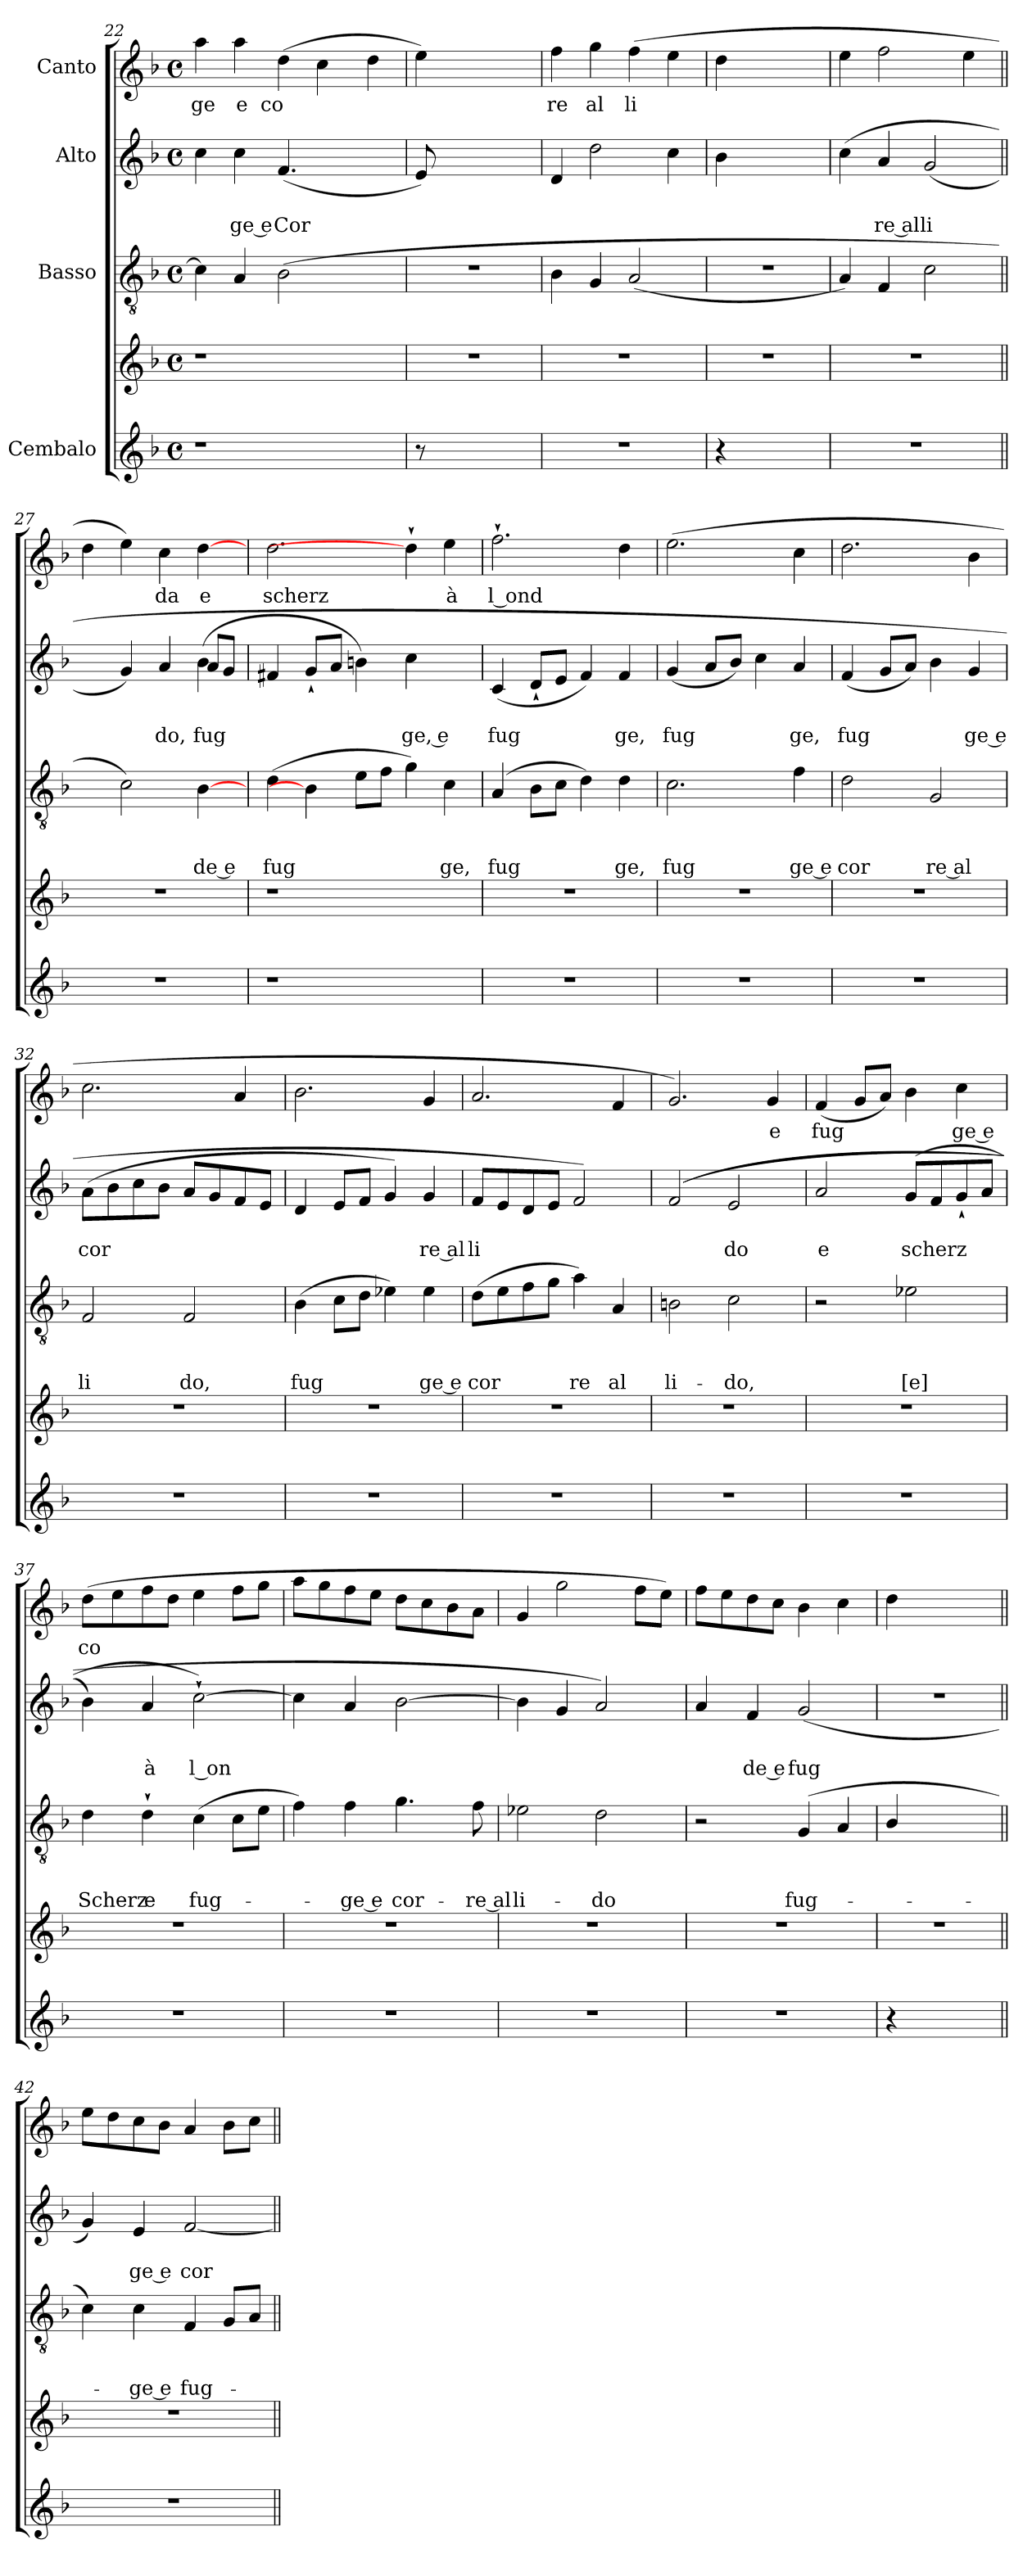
**kern	**kern	**kern	**text	**text	**text	**kern	**text	**text	**kern	**text
*part4	*part4	*part3	*part3	*part3	*part3	*part2	*part2	*part2	*part1	*part1
*staff5	*staff4	*staff3	*staff3	*staff3	*staff3	*staff2	*staff2	*staff2	*staff1	*staff1
*I"Cembalo	*	*I"Basso	*	*	*	*I"Alto	*	*	*I"Canto	*
*clefG2	*clefG2	*clefGv2	*	*	*	*clefG2	*	*	*clefG2	*
*k[b-]	*k[b-]	*k[b-]	*	*	*	*k[b-]	*	*	*k[b-]	*
*F:	*F:	*F:	*	*	*	*F:	*	*	*F:	*
*M4/4	*M4/4	*M4/4	*	*	*	*M4/4	*	*	*M4/4	*
*met(c)	*met(c)	*met(c)	*	*	*	*met(c)	*	*	*met(c)	*
=22	=22	=22	=22	=22	=22	=22	=22	=22	=22	=22
!	!	!	!	!	!	!	!	!	!	!LO:LY:b
1r	1r	4c\]	.	.	.	4cc\	.	.	4aa\	ge
!	!	!	!	!	!	!	!	!LO:LY:b:rj	!	!LO:LY:b
.	.	4A/	.	.	.	4cc\	.	ge e	4aa\	e
!	!	!	!	!	!	!	!	!LO:LY:b	!	!LO:LY:b
.	.	(>2B-\	.	.	.	(4.f/	.	Cor	(>4dd\	co
.	.	.	.	.	.	.	.	.	4cc\	.
.	.	.	.	.	.	4.ryy	.	.	.	.
4ryy	4ryy	4ryy	.	.	.	.	.	.	4dd\	.
=23	=23	=23	=23	=23	=23	=23	=23	=23	=23	=23
8r	1r	1r	.	.	.	8e/)	.	.	4ee\)	.
2..ryy	.	.	.	.	.	2..ryy	.	.	.	.
.	.	.	.	.	.	.	.	.	2.ryy	.
!!LO:PB:g=z
=24	=24	=24	=24	=24	=24	=24	=24	=24	=24	=24
!	!	!	!	!	!	!	!	!	!	!LO:LY:b
1r	1r	4B-\	.	.	.	4d/	.	.	4ff\	re
!	!	!	!	!	!	!	!	!	!	!LO:LY:b
.	.	4G/	.	.	.	2dd\	.	.	4gg\	al
!	!	!	!	!	!	!	!	!	!	!LO:LY:b
.	.	(<2A/	.	.	.	.	.	.	(>4ff\	li
.	.	.	.	.	.	4cc\	.	.	4ee\	.
=25	=25	=25	=25	=25	=25	=25	=25	=25	=25	=25
4r	1r	1r	.	.	.	4b-\	.	.	4dd\	.
2.ryy	.	.	.	.	.	2.ryy	.	.	2.ryy	.
=26	=26	=26	=26	=26	=26	=26	=26	=26	=26	=26
1r	1r	4A/)	.	.	.	(<4cc\	.	.	4ee\	.
!	!	!	!	!	!	!	!	!LO:LY:b:rj	!	!
.	.	4F/	.	.	.	4a/	.	re al	2ff\	.
!	!	!	!	!	!	!	!	!LO:LY:b	!	!
.	.	2c\	.	.	.	(<2g/	.	li	.	.
.	.	.	.	.	.	.	.	.	4ee\	.
=27||	=27||	=27||	=27||	=27||	=27||	=27||	=27||	=27||	=27||	=27||
*	*	*	*	*	*	*^	*	*	*	*
1r	1r	4ryy	.	.	.	4ryy	2.ryy	.	.	4dd\	.
.	.	2c\)	.	.	.	4g/)	.	.	.	4ee\)	.
!	!	!	!	!	!	!	!	!	!LO:LY:b	!	!LO:LY:b
.	.	.	.	.	.	4a/	.	.	do,	4cc\	da
!	!	!	!	!	!LO:LY:b:rj	!	!	!	!LO:LY:b	!	!LO:LY:b:rj
.	.	[4B-\	.	.	de e	(>4b-\	8a/L	.	fug	[4dd\	e
.	.	.	.	.	.	.	8g/J	.	.	.	.
=28	=28	=28	=28	=28	=28	=28	=28	=28	=28	=28	=28
!	!	!	!	!	!LO:LY:b	!	!	!	!	!	!LO:LY:b
*	*	*	*	*	*	*v	*v	*	*	*	*
1r	1r	(>4d\	.	.	fug	4f#X/	.	.	2.dd\	scherz
.	.	4B-\]	.	.	.	8g`</L	.	.	.	.
.	.	.	.	.	.	8a/J	.	.	.	.
.	.	8e\L	.	.	.	4bn\)	.	.	.	.
.	.	8f\J	.	.	.	.	.	.	.	.
!	!	!	!	!	!	!	!	!LO:LY:b:rj	!	!
.	.	4g\)	.	.	.	4cc\	.	ge, e	4dd`>\]	.
!	!	!	!	!	!LO:LY:b	!	!	!	!	!LO:LY:b
4ryy	4ryy	4c\	.	.	ge,	4ryy	.	.	4ee\	à
=29	=29	=29	=29	=29	=29	=29	=29	=29	=29	=29
!	!	!	!	!	!LO:LY:b	!	!	!LO:LY:b	!	!LO:LY:b:rj
1r	1r	(4A/	.	.	fug	(<4c/	.	fug	2.ff`>\	l ond
.	.	8B-\L	.	.	.	8d`</L	.	.	.	.
.	.	8c\J	.	.	.	8e/J	.	.	.	.
.	.	4d\)	.	.	.	4f/)	.	.	.	.
!	!	!	!	!	!LO:LY:b	!	!	!LO:LY:b	!	!
.	.	4d\	.	.	ge,	4f/	.	ge,	4dd\	.
!!LO:LB:g=z
=30	=30	=30	=30	=30	=30	=30	=30	=30	=30	=30
!	!	!	!	!	!LO:LY:b	!	!	!LO:LY:b	!	!
1r	1r	2.c\	.	.	fug	(4g/	.	fug	(>2.ee\	.
.	.	.	.	.	.	8a/L	.	.	.	.
.	.	.	.	.	.	8b-/J)	.	.	.	.
.	.	.	.	.	.	4cc\	.	.	.	.
!	!	!	!	!	!LO:LY:b:rj	!	!	!LO:LY:b	!	!
.	.	4f\	.	.	ge e	4a/	.	ge,	4cc\	.
=31	=31	=31	=31	=31	=31	=31	=31	=31	=31	=31
!	!	!	!	!	!LO:LY:b	!	!	!LO:LY:b	!	!
1r	1r	2d\	.	.	cor	(4f/	.	fug	2.dd\	.
.	.	.	.	.	.	8g/L	.	.	.	.
.	.	.	.	.	.	8a/J)	.	.	.	.
!	!	!	!	!	!LO:LY:b:rj	!	!	!	!	!
.	.	2G/	.	.	re al	4b-\	.	.	.	.
!	!	!	!	!	!	!	!	!LO:LY:b:rj	!	!
.	.	.	.	.	.	4g/	.	ge e	4b-\	.
=32	=32	=32	=32	=32	=32	=32	=32	=32	=32	=32
!	!	!	!	!	!LO:LY:b	!	!	!LO:LY:b	!	!
1r	1r	2F/	.	.	li	(>8a\L	.	cor	2.cc\	.
.	.	.	.	.	.	8b-\	.	.	.	.
.	.	.	.	.	.	8cc\	.	.	.	.
.	.	.	.	.	.	8b-\J	.	.	.	.
!	!	!	!	!	!LO:LY:b	!	!	!	!	!
.	.	2F/	.	.	do,	8a/L	.	.	.	.
.	.	.	.	.	.	8g/	.	.	.	.
.	.	.	.	.	.	8f/	.	.	4a/	.
.	.	.	.	.	.	8e/J	.	.	.	.
=33	=33	=33	=33	=33	=33	=33	=33	=33	=33	=33
!	!	!	!	!	!LO:LY:b	!	!	!	!	!
1r	1r	(>4B-\	.	.	fug	4d/	.	.	2.b-\	.
.	.	8c\L	.	.	.	8e/L	.	.	.	.
.	.	8d\J	.	.	.	8f/J	.	.	.	.
.	.	4e-X\)	.	.	.	4g/)	.	.	.	.
!	!	!	!	!	!LO:LY:b:rj	!	!	!LO:LY:b:rj	!	!
.	.	4e-\	.	.	ge e	4g/	.	re al	4g/	.
=34	=34	=34	=34	=34	=34	=34	=34	=34	=34	=34
!	!	!	!	!	!LO:LY:b	!	!	!LO:LY:b	!	!
1r	1r	(>8d\L	.	.	cor	8f/L	.	li	2.a/	.
.	.	8e\	.	.	.	8e/	.	.	.	.
.	.	8f\	.	.	.	8d/	.	.	.	.
.	.	8g\J	.	.	.	8e/J	.	.	.	.
!	!	!	!	!	!LO:LY:b	!	!	!	!	!
.	.	4a\)	.	.	re	2f/)	.	.	.	.
!	!	!	!	!	!LO:LY:b	!	!	!	!	!
.	.	4A/	.	.	al	.	.	.	4f/	.
!!LO:LB:g=z
=35	=35	=35	=35	=35	=35	=35	=35	=35	=35	=35
!	!	!	!	!	!LO:LY:b	!	!	!	!	!
1r	1r	2Bn\	.	.	li-	(<(<2f/	.	.	2.g/)	.
!	!	!	!	!	!LO:LY:b	!	!	!LO:LY:b	!	!
.	.	2c\	.	.	-do,	2e/	.	do	.	.
!	!	!	!	!	!	!	!	!	!	!LO:LY:b
.	.	.	.	.	.	.	.	.	4g/	e
=36	=36	=36	=36	=36	=36	=36	=36	=36	=36	=36
!	!	!	!	!	!	!	!	!LO:LY:b	!	!LO:LY:b
1r	1r	2r	.	.	.	2a/	.	e	(4f/	fug
.	.	.	.	.	.	.	.	.	8g/L	.
.	.	.	.	.	.	.	.	.	8a/J)	.
!	!	!	!	!	!LO:LY:b	!	!	!LO:LY:b	!	!
.	.	2e-X\	.	.	[e]	(>8g/L	.	scherz	4b-\	.
.	.	.	.	.	.	8f/	.	.	.	.
!	!	!	!	!	!	!	!	!	!	!LO:LY:b:rj
.	.	.	.	.	.	8g`</	.	.	4cc\	ge e
.	.	.	.	.	.	8a/J	.	.	.	.
=37	=37	=37	=37	=37	=37	=37	=37	=37	=37	=37
!	!	!	!	!	!LO:LY:b	!	!	!	!	!LO:LY:b
1r	1r	4d\	.	.	Scherz	4b-\)	.	.	(>8dd\L	co
.	.	.	.	.	.	.	.	.	8ee\	.
!	!	!	!	!	!LO:LY:b	!	!	!LO:LY:b	!	!
.	.	4d`>\	.	.	e	4a/	.	à	8ff\	.
.	.	.	.	.	.	.	.	.	8dd\J	.
!	!	!	!	!	!LO:LY:b	!	!	!LO:LY:b:rj	!	!
.	.	(>4c\	.	.	fug-	[>2cc`>\)	.	l on	4ee\	.
.	.	8c\L	.	.	.	.	.	.	8ff\L	.
.	.	8e\J	.	.	.	.	.	.	8gg\J	.
=38	=38	=38	=38	=38	=38	=38	=38	=38	=38	=38
1r	1r	4f\)	.	.	.	4cc\]	.	.	8aa\L	.
.	.	.	.	.	.	.	.	.	8gg\	.
!	!	!	!	!	!LO:LY:b:rj	!	!	!	!	!
.	.	4f\	.	.	-ge e	4a/	.	.	8ff\	.
.	.	.	.	.	.	.	.	.	8ee\J	.
!	!	!	!	!	!LO:LY:b	!	!	!	!	!
.	.	4.g\	.	.	cor-	[>2b-\	.	.	8dd\L	.
.	.	.	.	.	.	.	.	.	8cc\	.
.	.	.	.	.	.	.	.	.	8b-\	.
!	!	!	!	!	!LO:LY:b:rj	!	!	!	!	!
.	.	8f\	.	.	-re al	.	.	.	8a\J	.
=39	=39	=39	=39	=39	=39	=39	=39	=39	=39	=39
!	!	!	!	!	!LO:LY:b	!	!	!	!	!
1r	1r	2e-X\	.	.	li-	4b-\]	.	.	4g/	.
.	.	.	.	.	.	4g/	.	.	2gg\	.
!	!	!	!	!	!LO:LY:b	!	!	!	!	!
.	.	2d\	.	.	-do	2a/)	.	.	.	.
.	.	.	.	.	.	.	.	.	8ff\L	.
.	.	.	.	.	.	.	.	.	8ee\J)	.
!!LO:LB:g=z
=40	=40	=40	=40	=40	=40	=40	=40	=40	=40	=40
1r	1r	2r	.	.	.	4a/	.	.	8ff\L	.
.	.	.	.	.	.	.	.	.	8ee\	.
!	!	!	!	!	!	!	!	!LO:LY:b:rj	!	!
.	.	.	.	.	.	4f/	.	de e	8dd\	.
.	.	.	.	.	.	.	.	.	8cc\J	.
!	!	!	!	!	!LO:LY:b	!	!	!LO:LY:b	!	!
.	.	(4G/	.	.	fug-	(<2g/	.	fug	4b-\	.
.	.	4A/	.	.	.	.	.	.	4cc\	.
=41	=41	=41	=41	=41	=41	=41	=41	=41	=41	=41
4r	1r	4B-/	.	.	.	1r	.	.	4dd\	.
2.ryy	.	2.ryy	.	.	.	.	.	.	2.ryy	.
=42||	=42||	=42||	=42||	=42||	=42||	=42||	=42||	=42||	=42||	=42||
1r	1r	4c\)	.	.	.	4g/)	.	.	8ee\L	.
.	.	.	.	.	.	.	.	.	8dd\	.
!	!	!	!	!	!LO:LY:b:rj	!	!	!LO:LY:b:rj	!	!
.	.	4c\	.	.	-ge e	4e/	.	ge e	8cc\	.
.	.	.	.	.	.	.	.	.	8b-\J	.
!	!	!	!	!	!LO:LY:b	!	!	!LO:LY:b	!	!
.	.	4F/	.	.	fug-	[<2f/	.	cor	4a/	.
.	.	8G/L	.	.	.	.	.	.	8b-\L	.
.	.	8A/J	.	.	.	.	.	.	8cc\J	.
=||	=||	=||	=||	=||	=||	=||	=||	=||	=||	=||
*-	*-	*-	*-	*-	*-	*-	*-	*-	*-	*-
